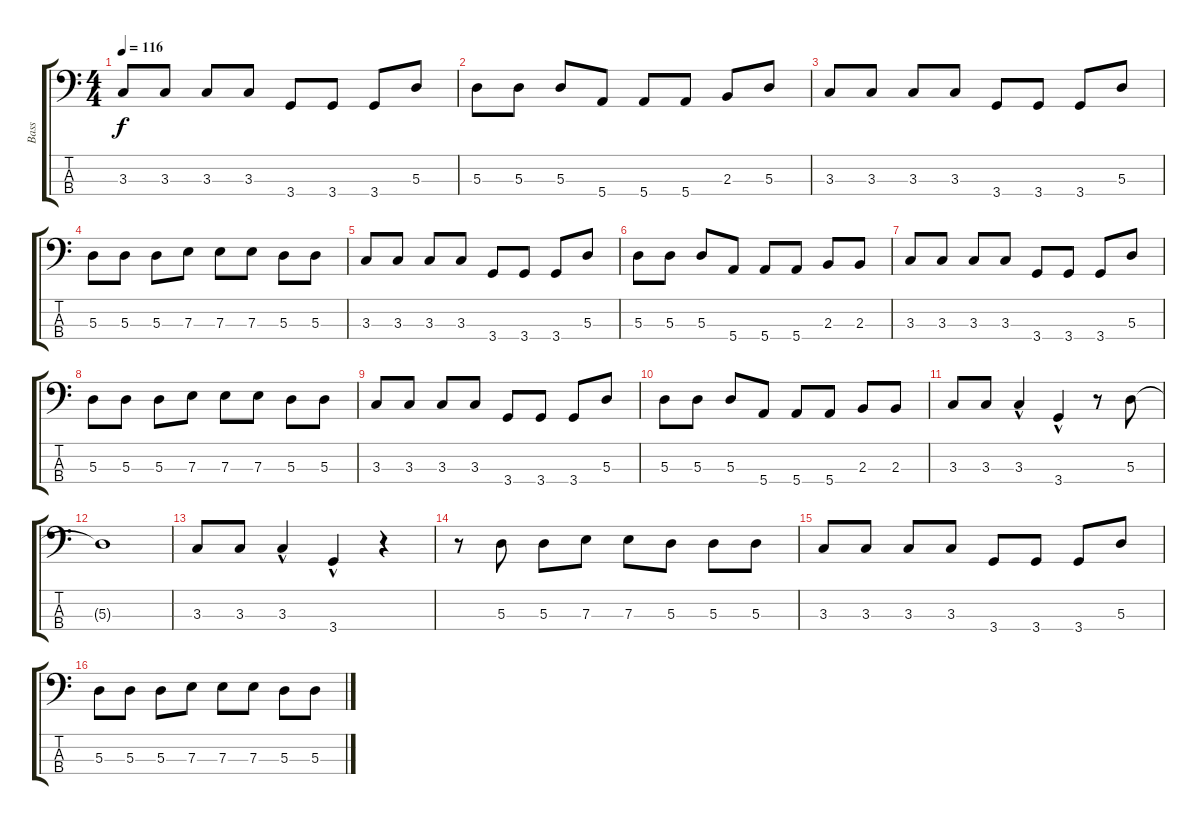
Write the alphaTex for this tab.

\track ("Bass" "Bass") {instrument slapbass1}
\staff {score tabs}
\tuning (G2 D2 A1 E1) {hide}
\ts (4 4)
\tempo 116
\clef f4
\ks c
3.3.8{dy f} 3.3.8 3.3.8 3.3.8 3.4.8 3.4.8 3.4.8 5.3.8 |
5.3.8 5.3.8 5.3.8 5.4.8 5.4.8 5.4.8 2.3.8 5.3.8 |
3.3.8 3.3.8 3.3.8 3.3.8 3.4.8 3.4.8 3.4.8 5.3.8 |
5.3.8 5.3.8 5.3.8 7.3.8 7.3.8 7.3.8 5.3.8 5.3.8 |
3.3.8 3.3.8 3.3.8 3.3.8 3.4.8 3.4.8 3.4.8 5.3.8 |
5.3.8 5.3.8 5.3.8 5.4.8 5.4.8 5.4.8 2.3.8 2.3.8 |
3.3.8 3.3.8 3.3.8 3.3.8 3.4.8 3.4.8 3.4.8 5.3.8 |
5.3.8 5.3.8 5.3.8 7.3.8 7.3.8 7.3.8 5.3.8 5.3.8 |
3.3.8 3.3.8 3.3.8 3.3.8 3.4.8 3.4.8 3.4.8 5.3.8 |
5.3.8 5.3.8 5.3.8 5.4.8 5.4.8 5.4.8 2.3.8 2.3.8 |
3.3.8 3.3.8 3.3{hac}.4 3.4{hac}.4 r.8 5.3.8 |
5.3{t}.1 |
3.3.8 3.3.8 3.3{hac}.4 3.4{hac}.4 r.4 |
r.8 5.3.8 5.3.8 7.3.8 7.3.8 5.3.8 5.3.8 5.3.8 |
3.3.8 3.3.8 3.3.8 3.3.8 3.4.8 3.4.8 3.4.8 5.3.8 |
5.3.8 5.3.8 5.3.8 7.3.8 7.3.8 7.3.8 5.3.8 5.3.8
